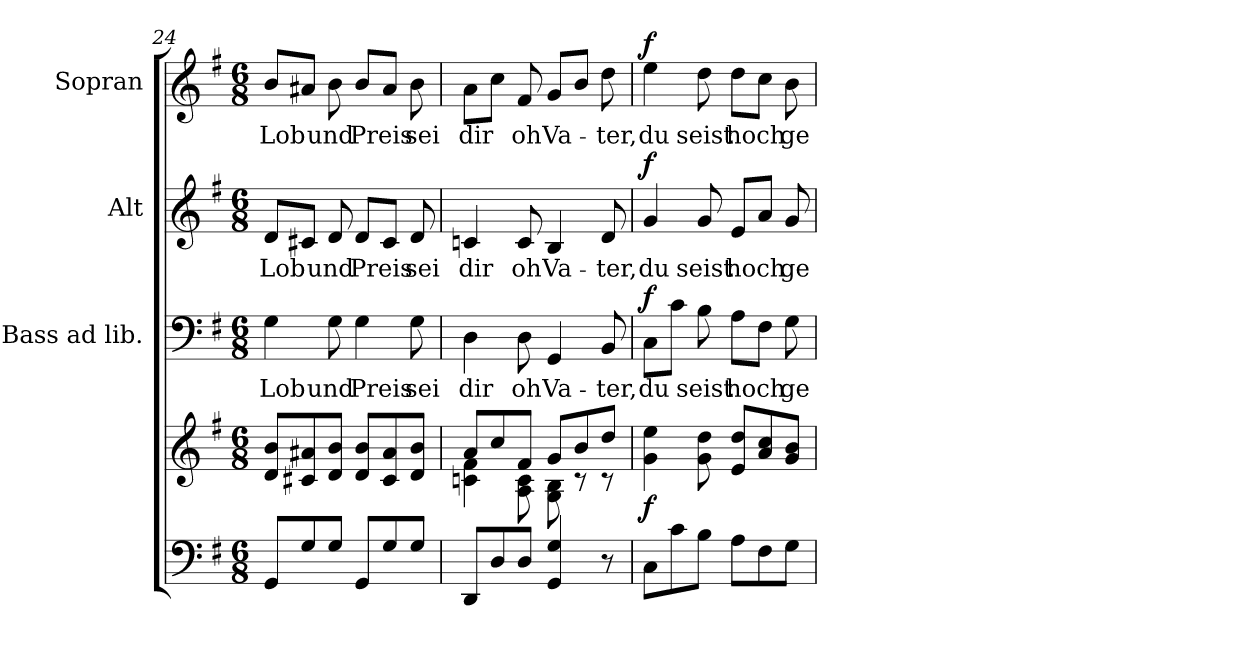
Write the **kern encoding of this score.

**kern	**kern	**dynam	**kern	**text	**dynam	**kern	**text	**dynam	**kern	**text	**dynam
*part4	*part4	*part4	*part3	*part3	*part3	*part2	*part2	*part2	*part1	*part1	*part1
*staff5	*staff4	*staff4/5	*staff3	*staff3	*staff3	*staff2	*staff2	*staff2	*staff1	*staff1	*staff1
*	*	*	*I"Bass ad lib.	*	*	*I"Alt	*	*	*I"Sopran	*	*
*	*	*	*I'B.	*	*	*I'A.	*	*	*I'S.	*	*
!!LO:PB:g=z
*clefF4	*clefG2	*	*clefF4	*	*	*clefG2	*	*	*clefG2	*	*
*k[f#]	*k[f#]	*	*k[f#]	*	*	*k[f#]	*	*	*k[f#]	*	*
*G:	*G:	*	*G:	*	*	*G:	*	*	*G:	*	*
*M6/8	*M6/8	*	*M6/8	*	*	*M6/8	*	*	*M6/8	*	*
=24	=24	=24	=24	=24	=24	=24	=24	=24	=24	=24	=24
!	!	!	!	!LO:LY:b	!	!	!LO:LY:b	!	!	!LO:LY:b	!
8GG/L	8d/ 8b/L	.	4G\	Lob	.	8d/L	Lob	.	8b/L	Lob	.
8G/	8c#X/ 8a#X/	.	.	.	.	8c#X/J	.	.	8a#X/J	.	.
!	!	!	!	!LO:LY:b	!	!	!LO:LY:b	!	!	!LO:LY:b	!
8G/J	8d/ 8b/J	.	8G\	und	.	8d/	und	.	8b\	und	.
!	!	!	!	!LO:LY:b	!	!	!LO:LY:b	!	!	!LO:LY:b	!
8GG/L	8d/ 8b/L	.	4G\	Preis	.	8d/L	Preis	.	8b/L	Preis	.
8G/	8c#/ 8a#/	.	.	.	.	8c#/J	.	.	8a#/J	.	.
!	!	!	!	!LO:LY:b	!	!	!LO:LY:b	!	!	!LO:LY:b	!
8G/J	8d/ 8b/J	.	8G\	sei	.	8d/	sei	.	8b\	sei	.
=25	=25	=25	=25	=25	=25	=25	=25	=25	=25	=25	=25
*	*^	*	*	*	*	*	*	*	*	*	*
!	!	!	!	!	!LO:LY:b	!	!	!LO:LY:b	!	!	!LO:LY:b	!
8DD/L	8a/L	4cn\ 4f#\	.	4D\	dir	.	4cn/	dir	.	8a\L	dir	.
8D/	8cc/	.	.	.	.	.	.	.	.	8cc\J	.	.
!	!	!	!	!	!LO:LY:b	!	!	!LO:LY:b	!	!	!LO:LY:b	!
8D/J	8f#/J	8A\ 8c\	.	8D\	oh	.	8c/	oh	.	8f#/	oh	.
!	!	!	!	!	!LO:LY:b	!	!	!LO:LY:b	!	!	!LO:LY:b	!
4GG/ 4G/	8g/L	8G\ 8B\	.	4GG/	Va-	.	4B/	Va-	.	8g/L	Va-	.
.	8b/	8rc	.	.	.	.	.	.	.	8b/J	.	.
!	!	!	!	!	!LO:LY:b	!	!	!LO:LY:b	!	!	!LO:LY:b	!
8r	8dd/J	8rc	.	8BB/	-ter,	.	8d/	-ter,	.	8dd\	-ter,	.
=26	=26	=26	=26	=26	=26	=26	=26	=26	=26	=26	=26	=26
!	!	!	!LO:DY:b	!	!LO:LY:b	!LO:DY:a	!	!LO:LY:b	!LO:DY:a	!	!LO:LY:b	!LO:DY:a
*	*v	*v	*	*	*	*	*	*	*	*	*	*
8C\L	4g\ 4ee\	f	8C\L	du	f	4g/	du	f	4ee\	du	f
8c\	.	.	8c\J	.	.	.	.	.	.	.	.
!	!	!	!	!LO:LY:b	!	!	!LO:LY:b	!	!	!LO:LY:b	!
8B\J	8g\ 8dd\	.	8B\	seist	.	8g/	seist	.	8dd\	seist	.
!	!	!	!	!LO:LY:b	!	!	!LO:LY:b	!	!	!LO:LY:b	!
8A\L	8e/ 8dd/L	.	8A\L	hoch	.	8e/L	hoch	.	8dd\L	hoch	.
8F#\	8a/ 8cc/	.	8F#\J	.	.	8a/J	.	.	8cc\J	.	.
!	!	!	!	!LO:LY:b	!	!	!LO:LY:b	!	!	!LO:LY:b	!
8G\J	8g/ 8b/J	.	8G\	ge-	.	8g/	ge-	.	8b\	ge-	.
=	=	=	=	=	=	=	=	=	=	=	=
*-	*-	*-	*-	*-	*-	*-	*-	*-	*-	*-	*-
